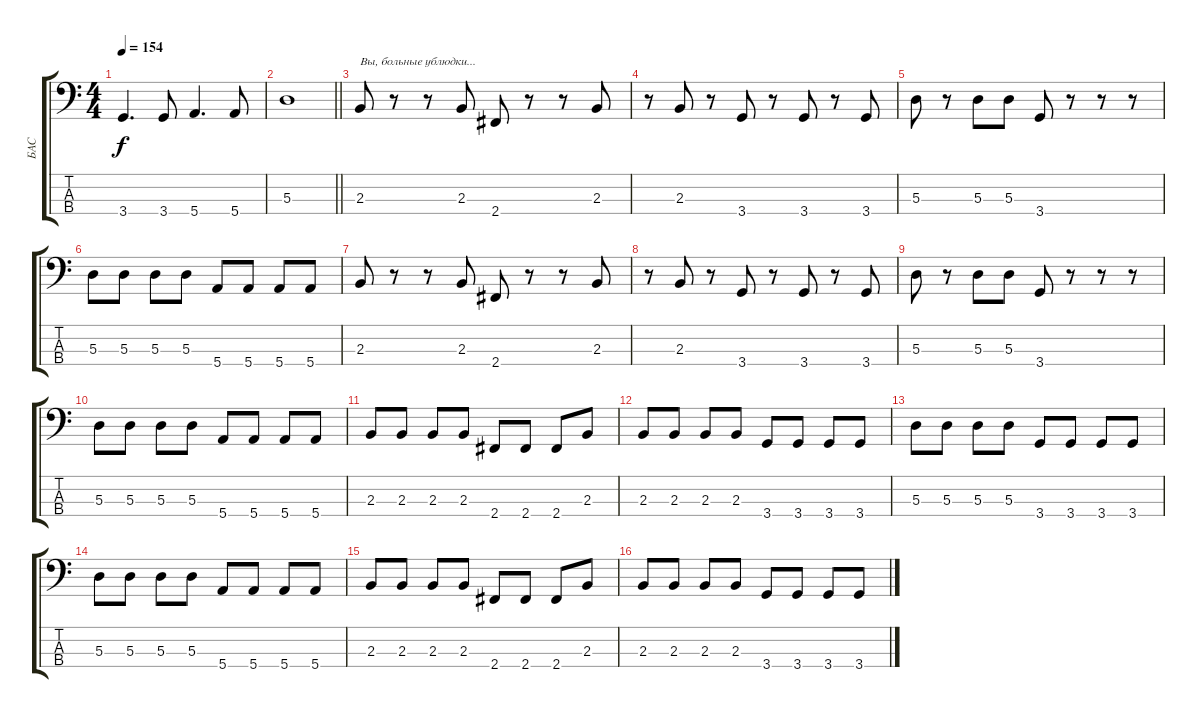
\track ("БАС" "БАС") {instrument electricbassfinger}
\staff {score tabs}
\tuning (G2 D2 A1 E1) {hide}
\ts (4 4)
\tempo 154
\clef f4
\ks c
3.4.4{d dy f} 3.4.8 5.4.4{d} 5.4.8 |
\barLineRight lightlight
5.3.1 |
2.3.8{txt "Вы, больные ублюдки..."} r.8 r.8 2.3.8 2.4.8 r.8 r.8 2.3.8 |
r.8 2.3.8 r.8 3.4.8 r.8 3.4.8 r.8 3.4.8 |
5.3.8 r.8 5.3.8 5.3.8 3.4.8 r.8 r.8 r.8 |
5.3.8 5.3.8 5.3.8 5.3.8 5.4.8 5.4.8 5.4.8 5.4.8 |
2.3.8 r.8 r.8 2.3.8 2.4.8 r.8 r.8 2.3.8 |
r.8 2.3.8 r.8 3.4.8 r.8 3.4.8 r.8 3.4.8 |
5.3.8 r.8 5.3.8 5.3.8 3.4.8 r.8 r.8 r.8 |
5.3.8 5.3.8 5.3.8 5.3.8 5.4.8 5.4.8 5.4.8 5.4.8 |
2.3.8 2.3.8 2.3.8 2.3.8 2.4.8 2.4.8 2.4.8 2.3.8 |
2.3.8 2.3.8 2.3.8 2.3.8 3.4.8 3.4.8 3.4.8 3.4.8 |
5.3.8 5.3.8 5.3.8 5.3.8 3.4.8 3.4.8 3.4.8 3.4.8 |
5.3.8 5.3.8 5.3.8 5.3.8 5.4.8 5.4.8 5.4.8 5.4.8 |
2.3.8 2.3.8 2.3.8 2.3.8 2.4.8 2.4.8 2.4.8 2.3.8 |
2.3.8 2.3.8 2.3.8 2.3.8 3.4.8 3.4.8 3.4.8 3.4.8
